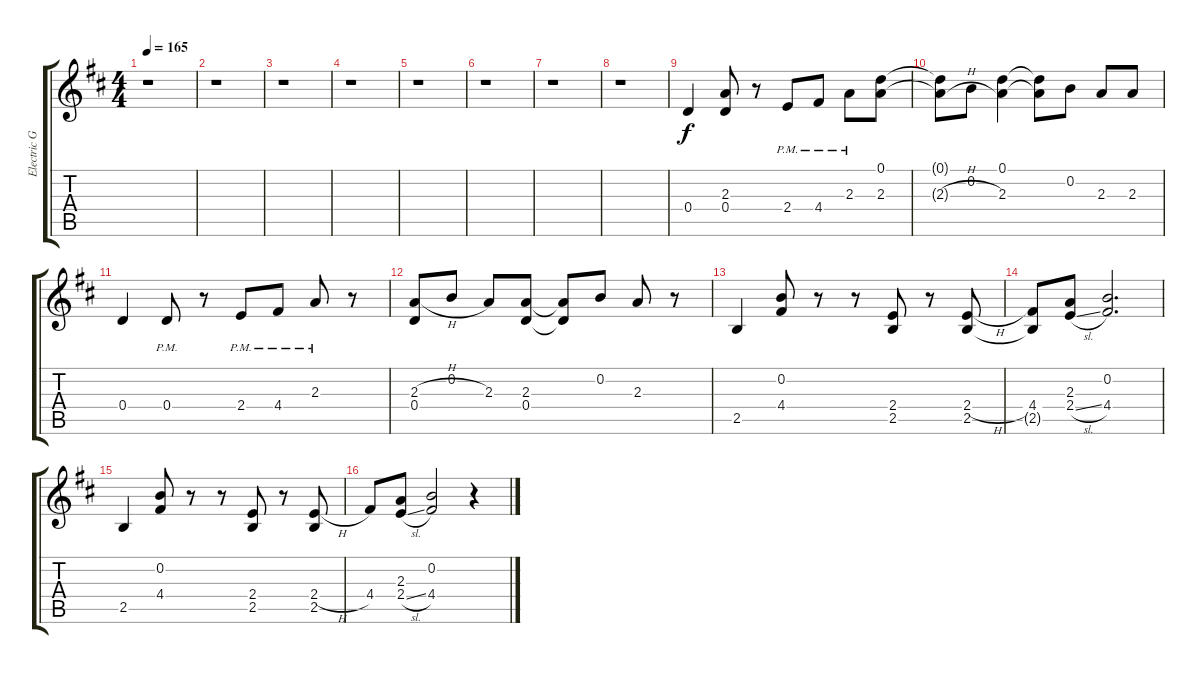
\track ("Electric Guitar 2" "Electric G") {instrument distortionguitar}
\staff {score tabs}
\tuning (D4 B3 G3 D3 A2 D2) {hide}
\ts (4 4)
\tempo 165
\clef g2
\ks d
r.1{dy f instrument distortionguitar} |
r.1 |
r.1 |
r.1 |
r.1 |
r.1 |
r.1 |
r.1 |
0.4.4 (2.3 0.4).8 r.8 2.4{pm}.8 4.4{pm}.8 2.3{pm}.8 (0.1 2.3).8 |
(0.1{t} 2.3{h t}).8 0.2.8 (0.1 2.3).4 (0.1{t} 2.3{t}).8 0.2.8 2.3.8 2.3.8 |
0.4.4 0.4{pm}.8 r.8 2.4{pm}.8 4.4{pm}.8 2.3{pm}.8 r.8 |
(2.3{h} 0.4).8 0.2.8 2.3.8 (2.3 0.4).8 (2.3{t} 0.4{t}).8 0.2.8 2.3.8 r.8 |
2.5.4 (0.2 4.4).8 r.8 r.8 (2.4 2.5).8 r.8 (2.4{h} 2.5).8 |
(4.4 2.5{t}).8 (2.3 2.4{sl}).8 (0.2 4.4).2{d} |
2.5.4 (0.2 4.4).8 r.8 r.8 (2.4 2.5).8 r.8 (2.4{h} 2.5).8 |
4.4.8 (2.3 2.4{sl}).8 (0.2 4.4).2 r.4
